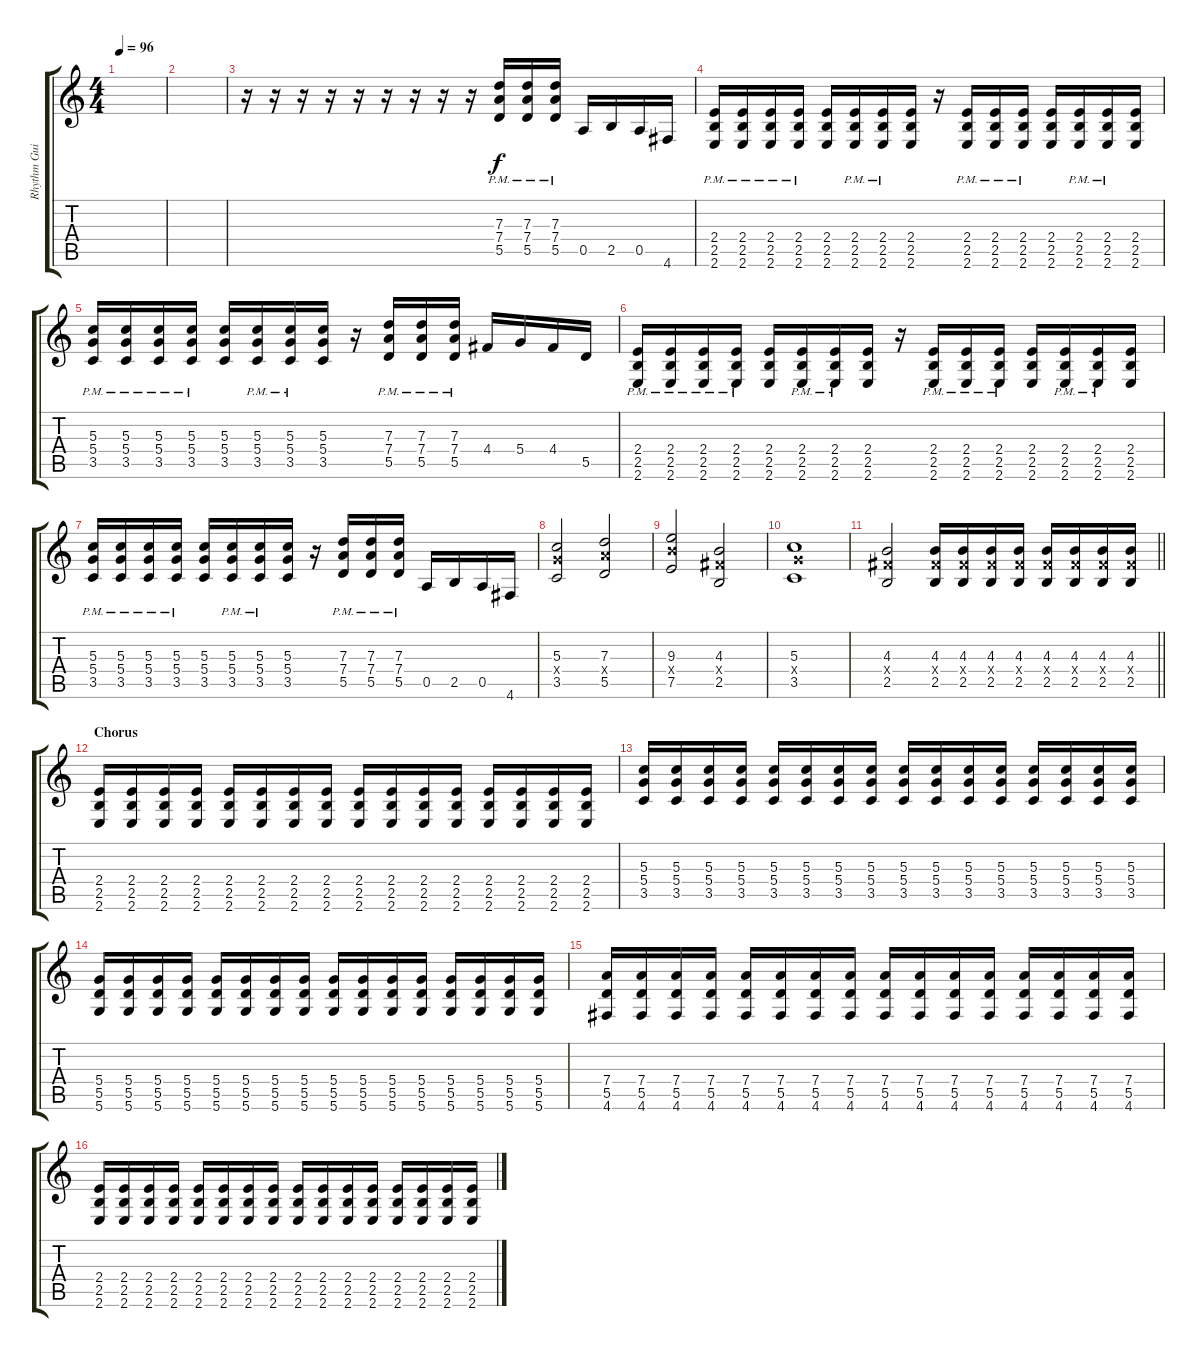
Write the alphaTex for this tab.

\track ("Rhythm Guitar" "Rhythm Gui") {instrument distortionguitar}
\staff {score tabs}
\tuning (E4 B3 G3 D3 A2 D2) {hide}
\ts (4 4)
\tempo 96
\clef g2
\ks c
|
|
r.16 r.16 r.16 r.16 r.16 r.16 r.16 r.16 r.16 (7.3{pm} 7.4{pm} 5.5{pm}).16 (7.3{pm} 7.4{pm} 5.5{pm}).16 (7.3{pm} 7.4{pm} 5.5{pm}).16 0.5.16 2.5.16 0.5.16 4.6.16 |
(2.4{pm} 2.5{pm} 2.6{pm}).16 (2.4{pm} 2.5{pm} 2.6{pm}).16 (2.4{pm} 2.5{pm} 2.6{pm}).16 (2.4{pm} 2.5{pm} 2.6{pm}).16 (2.4 2.5 2.6).16 (2.4{pm} 2.5{pm} 2.6{pm}).16 (2.4{pm} 2.5{pm} 2.6{pm}).16 (2.4 2.5 2.6).16 r.16 (2.4{pm} 2.5{pm} 2.6{pm}).16 (2.4{pm} 2.5{pm} 2.6{pm}).16 (2.4{pm} 2.5{pm} 2.6{pm}).16 (2.4 2.5 2.6).16 (2.4{pm} 2.5{pm} 2.6{pm}).16 (2.4{pm} 2.5{pm} 2.6{pm}).16 (2.4 2.5 2.6).16 |
(5.3{pm} 5.4{pm} 3.5{pm}).16 (5.3{pm} 5.4{pm} 3.5{pm}).16 (5.3{pm} 5.4{pm} 3.5{pm}).16 (5.3{pm} 5.4{pm} 3.5{pm}).16 (5.3 5.4 3.5).16 (5.3{pm} 5.4{pm} 3.5{pm}).16 (5.3{pm} 5.4{pm} 3.5{pm}).16 (5.3 5.4 3.5).16 r.16 (7.3{pm} 7.4{pm} 5.5{pm}).16 (7.3{pm} 7.4{pm} 5.5{pm}).16 (7.3{pm} 7.4{pm} 5.5{pm}).16 4.4.16 5.4.16 4.4.16 5.5.16 |
(2.4{pm} 2.5{pm} 2.6{pm}).16 (2.4{pm} 2.5{pm} 2.6{pm}).16 (2.4{pm} 2.5{pm} 2.6{pm}).16 (2.4{pm} 2.5{pm} 2.6{pm}).16 (2.4 2.5 2.6).16 (2.4{pm} 2.5{pm} 2.6{pm}).16 (2.4{pm} 2.5{pm} 2.6{pm}).16 (2.4 2.5 2.6).16 r.16 (2.4{pm} 2.5{pm} 2.6{pm}).16 (2.4{pm} 2.5{pm} 2.6{pm}).16 (2.4{pm} 2.5{pm} 2.6{pm}).16 (2.4 2.5 2.6).16 (2.4{pm} 2.5{pm} 2.6{pm}).16 (2.4{pm} 2.5{pm} 2.6{pm}).16 (2.4 2.5 2.6).16 |
(5.3{pm} 5.4{pm} 3.5{pm}).16 (5.3{pm} 5.4{pm} 3.5{pm}).16 (5.3{pm} 5.4{pm} 3.5{pm}).16 (5.3{pm} 5.4{pm} 3.5{pm}).16 (5.3 5.4 3.5).16 (5.3{pm} 5.4{pm} 3.5{pm}).16 (5.3{pm} 5.4{pm} 3.5{pm}).16 (5.3 5.4 3.5).16 r.16 (7.3{pm} 7.4{pm} 5.5{pm}).16 (7.3{pm} 7.4{pm} 5.5{pm}).16 (7.3{pm} 7.4{pm} 5.5{pm}).16 0.5.16 2.5.16 0.5.16 4.6.16 |
(5.3 5.4{x} 3.5).2 (7.3 7.4{x} 5.5).2 |
(9.3 9.4{x} 7.5).2 (4.3 4.4{x} 2.5).2 |
(5.3 5.4{x} 3.5).1 |
\barLineRight lightlight
(4.3 4.4{x} 2.5).2 (4.3 4.4{x} 2.5).16 (4.3 4.4{x} 2.5).16 (4.3 4.4{x} 2.5).16 (4.3 4.4{x} 2.5).16 (4.3 4.4{x} 2.5).16 (4.3 4.4{x} 2.5).16 (4.3 4.4{x} 2.5).16 (4.3 4.4{x} 2.5).16 |
\section ("" "Chorus")
(2.4 2.5 2.6).16 (2.4 2.5 2.6).16 (2.4 2.5 2.6).16 (2.4 2.5 2.6).16 (2.4 2.5 2.6).16 (2.4 2.5 2.6).16 (2.4 2.5 2.6).16 (2.4 2.5 2.6).16 (2.4 2.5 2.6).16 (2.4 2.5 2.6).16 (2.4 2.5 2.6).16 (2.4 2.5 2.6).16 (2.4 2.5 2.6).16 (2.4 2.5 2.6).16 (2.4 2.5 2.6).16 (2.4 2.5 2.6).16 |
(5.3 5.4 3.5).16 (5.3 5.4 3.5).16 (5.3 5.4 3.5).16 (5.3 5.4 3.5).16 (5.3 5.4 3.5).16 (5.3 5.4 3.5).16 (5.3 5.4 3.5).16 (5.3 5.4 3.5).16 (5.3 5.4 3.5).16 (5.3 5.4 3.5).16 (5.3 5.4 3.5).16 (5.3 5.4 3.5).16 (5.3 5.4 3.5).16 (5.3 5.4 3.5).16 (5.3 5.4 3.5).16 (5.3 5.4 3.5).16 |
(5.4 5.5 5.6).16 (5.4 5.5 5.6).16 (5.4 5.5 5.6).16 (5.4 5.5 5.6).16 (5.4 5.5 5.6).16 (5.4 5.5 5.6).16 (5.4 5.5 5.6).16 (5.4 5.5 5.6).16 (5.4 5.5 5.6).16 (5.4 5.5 5.6).16 (5.4 5.5 5.6).16 (5.4 5.5 5.6).16 (5.4 5.5 5.6).16 (5.4 5.5 5.6).16 (5.4 5.5 5.6).16 (5.4 5.5 5.6).16 |
(7.4 5.5 4.6).16 (7.4 5.5 4.6).16 (7.4 5.5 4.6).16 (7.4 5.5 4.6).16 (7.4 5.5 4.6).16 (7.4 5.5 4.6).16 (7.4 5.5 4.6).16 (7.4 5.5 4.6).16 (7.4 5.5 4.6).16 (7.4 5.5 4.6).16 (7.4 5.5 4.6).16 (7.4 5.5 4.6).16 (7.4 5.5 4.6).16 (7.4 5.5 4.6).16 (7.4 5.5 4.6).16 (7.4 5.5 4.6).16 |
(2.4 2.5 2.6).16 (2.4 2.5 2.6).16 (2.4 2.5 2.6).16 (2.4 2.5 2.6).16 (2.4 2.5 2.6).16 (2.4 2.5 2.6).16 (2.4 2.5 2.6).16 (2.4 2.5 2.6).16 (2.4 2.5 2.6).16 (2.4 2.5 2.6).16 (2.4 2.5 2.6).16 (2.4 2.5 2.6).16 (2.4 2.5 2.6).16 (2.4 2.5 2.6).16 (2.4 2.5 2.6).16 (2.4 2.5 2.6).16
